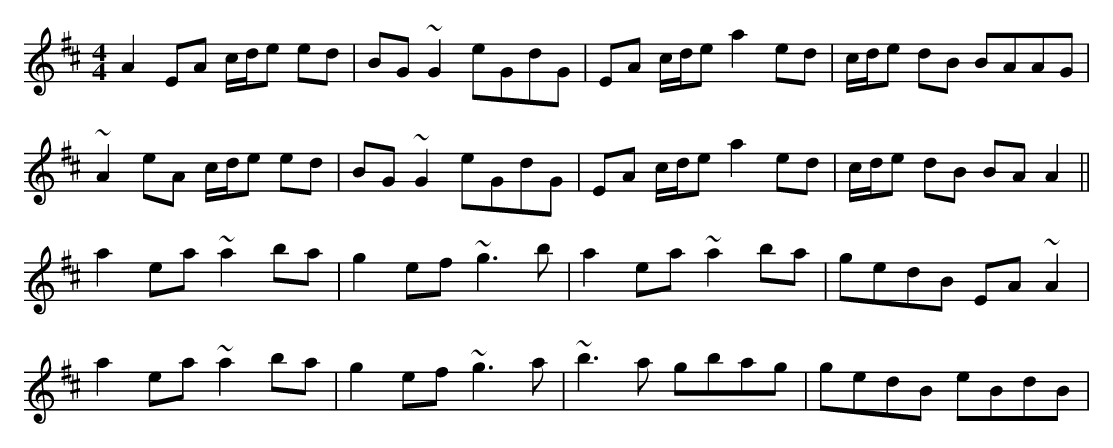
X:1
M:4/4
K:Amix
A2 EA c/d/e ed|BG~G2 eGdG|EA c/d/e a2 ed|c/d/e dB BAAG|
~A2 eA c/d/e ed|BG~G2 eGdG|EA c/d/e a2 ed|c/d/e dB BA A2||
a2 ea~a2 ba|g2ef ~g3b|a2 ea ~a2 ba|gedB EA~A2|
a2 ea~a2 ba|g2ef ~g3a|~b3a gbag|gedB eBdB|
